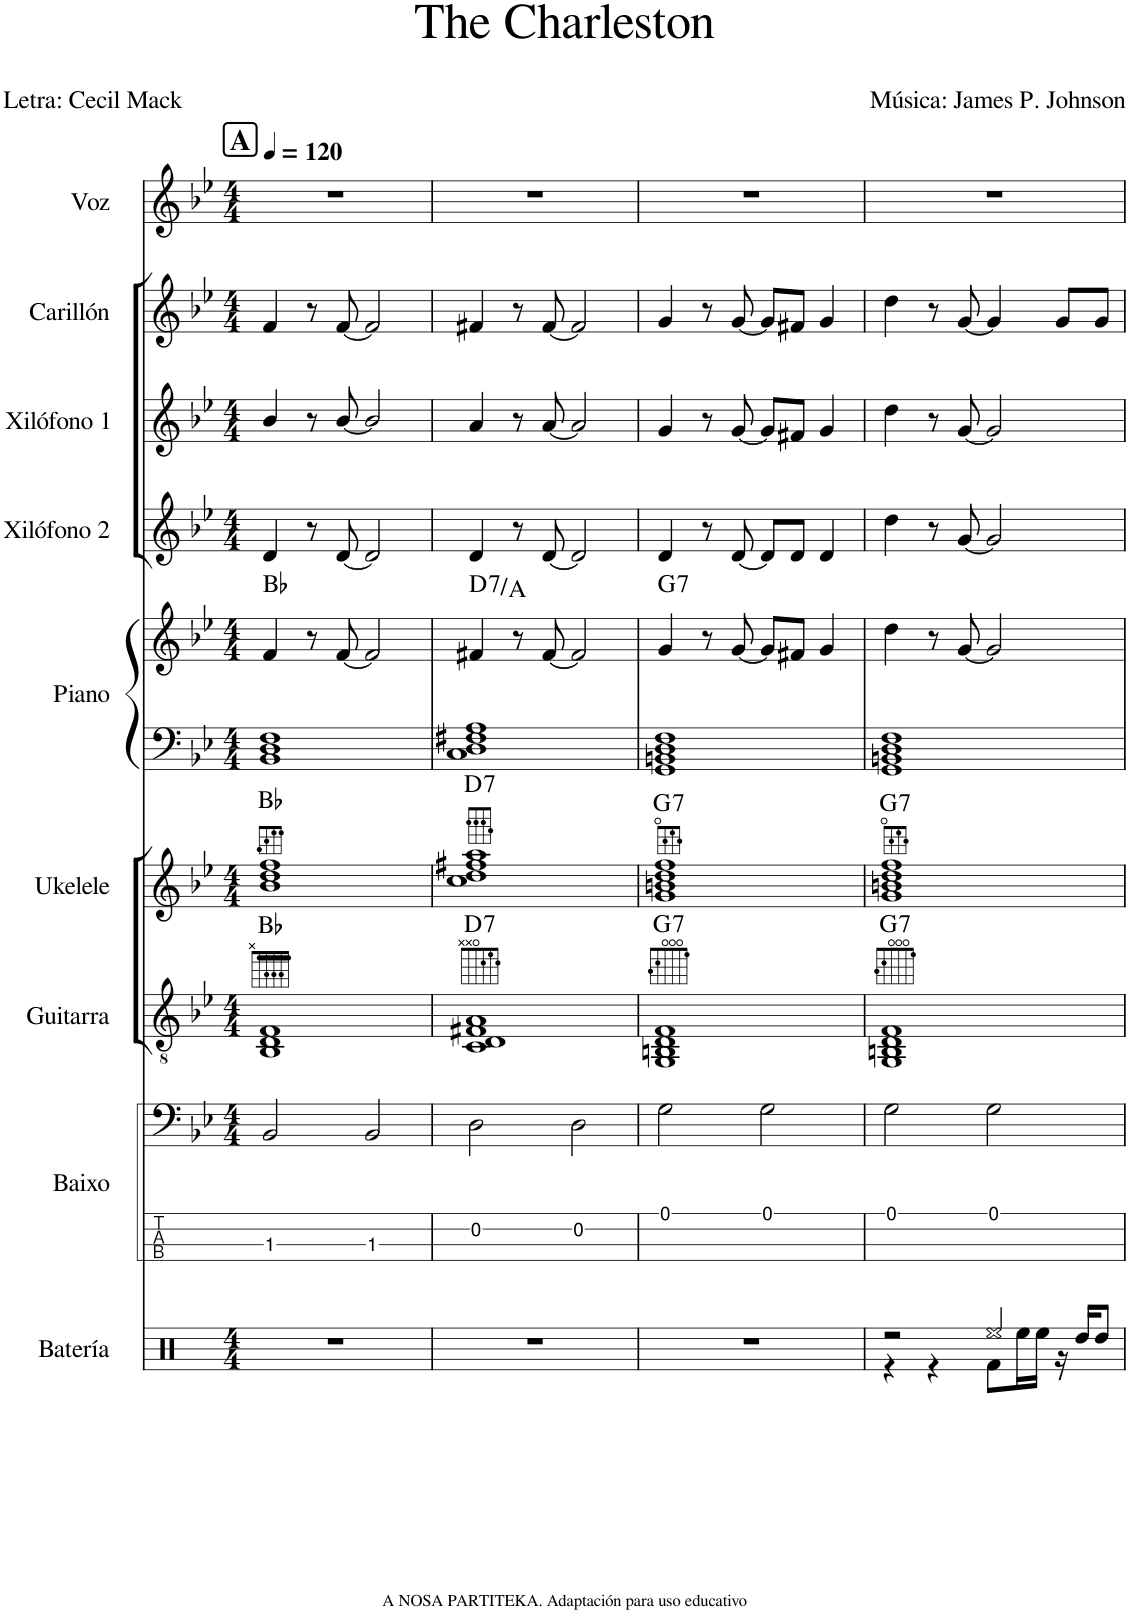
**kern	**kern	**kern	**kern	**harte	**kern	**harte	**kern	**kern	**harte	**kern	**kern	**kern	**kern
*part9	*part8	*part8	*part7	*part7	*part6	*part6	*part5	*part5	*part5	*part4	*part3	*part2	*part1
*staff11	*staff10	*staff9	*staff8	*	*staff7	*	*staff6	*staff5	*	*staff4	*staff3	*staff2	*staff1
*I"Batería	*I"Baixo	*	*I"Guitarra	*	*I"Ukelele	*	*I"Piano	*	*	*I"Xilófono 2	*I"Xilófono 1	*I"Carillón	*I"Voz
*I'Bat.	*I'B.	*	*I'Guit.	*	*I'Uk.	*	*I'Pno.	*	*	*I'Xil.2	*I'Xil.1	*I'Ca.	*I'V.
*	*stria4	*	*	*	*	*	*	*	*	*	*	*	*
*clefX	*	*clefF4	*clefGv2	*	*clefG2	*	*clefF4	*clefG2	*	*clefG2	*clefG2	*clefG2	*clefG2
*	*Trd7c12	*Trd7c12	*	*	*	*	*	*	*	*Trd-7c-12	*Trd-7c-12	*Trd-14c-24	*
*k[b-e-]	*k[b-e-]	*k[b-e-]	*k[b-e-]	*	*k[b-e-]	*	*k[b-e-]	*k[b-e-]	*	*k[b-e-]	*k[b-e-]	*k[b-e-]	*k[b-e-]
*M4/4	*M4/4	*M4/4	*M4/4	*	*M4/4	*	*M4/4	*M4/4	*	*M4/4	*M4/4	*M4/4	*M4/4
*MM120	*MM120	*MM120	*MM120	*	*MM120	*	*MM120	*MM120	*	*MM120	*MM120	*MM120	*MM120
!!LO:REH:place=s1:a:B:cj:fs=14:t=A
=1	=1	=1	=1	=1	=1	=1	=1	=1	=1	=1	=1	=1	=1
1r	2BB-	2BB-/	1BB- 1D 1F	Bb:maj	1b- 1dd 1ff	Bb:maj	1BB- 1D 1F	4f/	Bb:maj	4d/	4b-/	4f/	1r
.	.	.	.	.	.	.	.	8r	.	8r	8r	8r	.
.	.	.	.	.	.	.	.	[<8f/	.	[<8d/	[<8b-/	[<8f/	.
.	2BB-	2BB-/	.	.	.	.	.	2f/]	.	2d/]	2b-/]	2f/]	.
=2	=2	=2	=2	=2	=2	=2	=2	=2	=2	=2	=2	=2	=2
!	!	!	!	!LO:H:kt=7	!	!LO:H:kt=7	!	!	!LO:H:kt=7	!	!	!	!
1r	2D	2D\	1C 1D 1F#X 1A	D:7	1cc 1dd 1ff#X 1aa	D:7	1C 1D 1F#X 1A	4f#X/	D:7/5	4d/	4a/	4f#X/	1r
.	.	.	.	.	.	.	.	8r	.	8r	8r	8r	.
.	.	.	.	.	.	.	.	[<8f#/	.	[<8d/	[<8a/	[<8f#/	.
.	2D	2D\	.	.	.	.	.	2f#/]	.	2d/]	2a/]	2f#/]	.
=3	=3	=3	=3	=3	=3	=3	=3	=3	=3	=3	=3	=3	=3
!	!	!	!	!LO:H:kt=7	!	!LO:H:kt=7	!	!	!LO:H:kt=7	!	!	!	!
1r	2G	2G\	1GG 1BBn 1D 1F	G:7	1g 1bn 1dd 1ff	G:7	1GG 1BBn 1D 1F	4g/	G:7	4d/	4g/	4g/	1r
.	.	.	.	.	.	.	.	8r	.	8r	8r	8r	.
.	.	.	.	.	.	.	.	[<8g/	.	[<8d/	[<8g/	[<8g/	.
.	2G	2G\	.	.	.	.	.	8g/L]	.	8d/L]	8g/L]	8g/L]	.
.	.	.	.	.	.	.	.	8f#X/J	.	8d/J	8f#X/J	8f#X/J	.
.	.	.	.	.	.	.	.	4g/	.	4d/	4g/	4g/	.
=4	=4	=4	=4	=4	=4	=4	=4	=4	=4	=4	=4	=4	=4
*^	*	*	*	*	*	*	*	*	*	*	*	*	*
!	!	!	!	!	!LO:H:kt=7	!	!LO:H:kt=7	!	!	!	!	!	!	!
2r	4r	2G	2G\	1GG 1BBn 1D 1F	G:7	1g 1bn 1dd 1ff	G:7	1GG 1BBn 1D 1F	4dd\	.	4dd\	4dd\	4dd\	1r
.	4r	.	.	.	.	.	.	.	8r	.	8r	8r	8r	.
.	.	.	.	.	.	.	.	.	[<8g/	.	[<8g/	[<8g/	[<8g/	.
2Ree/	8Rf\L	2G	2G\	.	.	.	.	.	2g/]	.	2g/]	2g/]	4g/]	.
.	16Ree\L	.	.	.	.	.	.	.	.	.	.	.	.	.
.	16Ree\JJ	.	.	.	.	.	.	.	.	.	.	.	.	.
.	16r	.	.	.	.	.	.	.	.	.	.	.	8g/L	.
.	16Rdd/KL	.	.	.	.	.	.	.	.	.	.	.	.	.
.	8Rdd/J	.	.	.	.	.	.	.	.	.	.	.	8g/J	.
*v	*v	*	*	*	*	*	*	*	*	*	*	*	*	*
=	=	=	=	=	=	=	=	=	=	=	=	=	=
*-	*-	*-	*-	*-	*-	*-	*-	*-	*-	*-	*-	*-	*-
